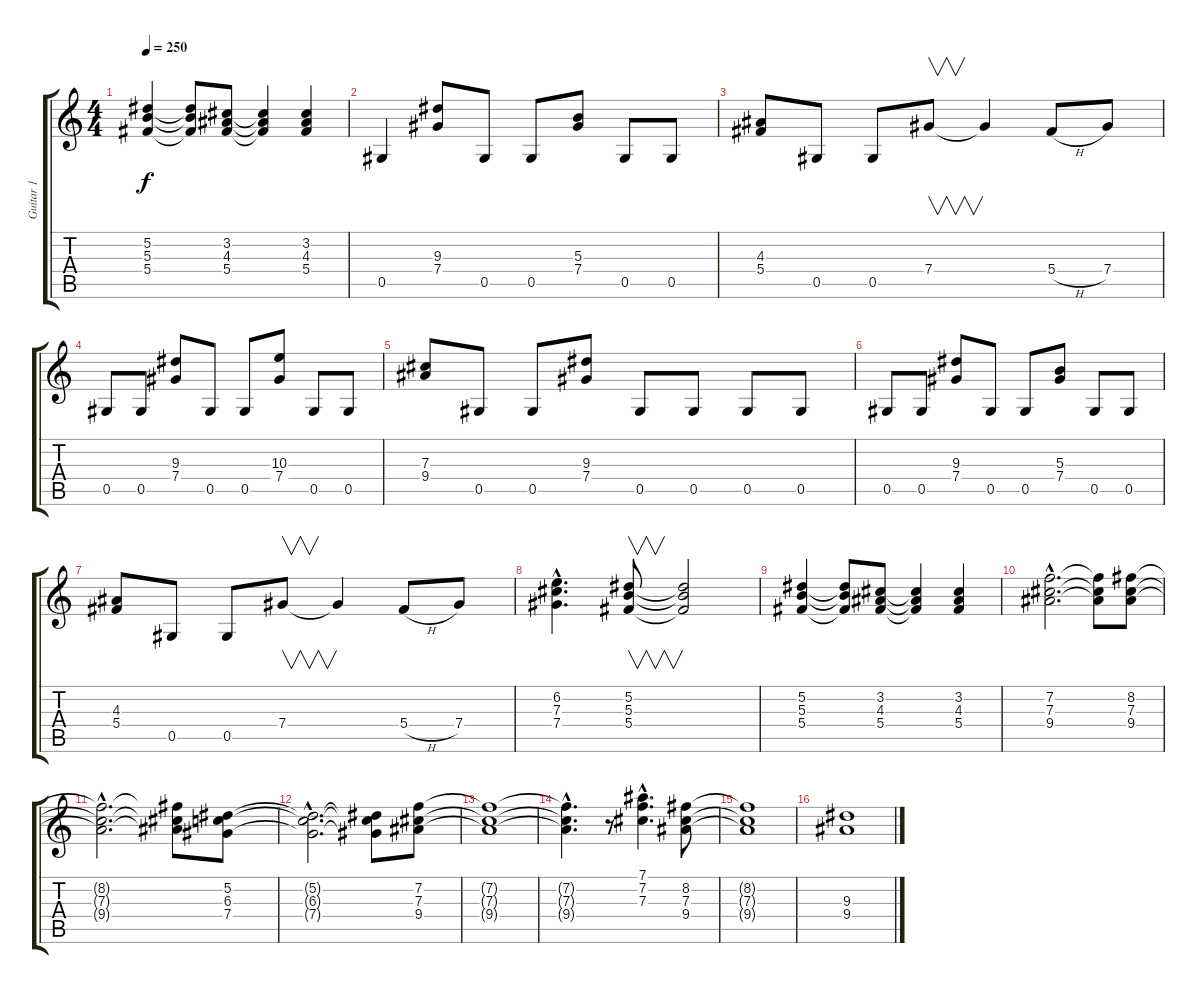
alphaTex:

\track ("Guitar 1" "Guitar 1") {instrument overdrivenguitar}
\staff {score tabs}
\tuning (Eb4 Bb3 Gb3 Db3 Ab2 Eb2) {hide}
\ts (4 4)
\tempo 250
\clef g2
\ks c
(5.2 5.3 5.4).4{dy f} (5.2{t} 5.3{t} 5.4{t}).8 (3.2 4.3 5.4).8 (3.2{t} 4.3{t} 5.4{t}).4 (3.2 4.3 5.4).4 |
0.5.4 (9.3 7.4).8 0.5.8 0.5.8 (5.3 7.4).8 0.5.8 0.5.8 |
(4.3 5.4).8 0.5.8 0.5.8 7.4.8{v} 7.4{t}.4 5.4{h}.8 7.4.8 |
0.5.8 0.5.8 (9.3 7.4).8 0.5.8 0.5.8 (10.3 7.4).8 0.5.8 0.5.8 |
(7.3 9.4).8 0.5.8 0.5.8 (9.3 7.4).8 0.5.8 0.5.8 0.5.8 0.5.8 |
0.5.8 0.5.8 (9.3 7.4).8 0.5.8 0.5.8 (5.3 7.4).8 0.5.8 0.5.8 |
(4.3 5.4).8 0.5.8 0.5.8 7.4.8{v} 7.4{t}.4 5.4{h}.8 7.4.8 |
(6.2{hac} 7.3{hac} 7.4{hac}).4{d} (5.2 5.3 5.4).8{v} (5.2{t} 5.3{t} 5.4{t}).2 |
(5.2 5.3 5.4).4 (5.2{t} 5.3{t} 5.4{t}).8 (3.2 4.3 5.4).8 (3.2{t} 4.3{t} 5.4{t}).4 (3.2 4.3 5.4).4 |
(7.2{hac} 7.3{hac} 9.4{hac}).2{d} (7.2{t} 7.3{t} 9.4{t}).8 (8.2 7.3 9.4).8 |
(8.2{hac t} 7.3{hac t} 9.4{hac t}).2{d} (8.2{t} 7.3{t} 9.4{t}).8 (5.2 6.3 7.4).8 |
(5.2{hac t} 6.3{hac t} 7.4{hac t}).2{d} (5.2{t} 6.3{t} 7.4{t}).8 (7.2 7.3 9.4).8 |
(7.2{t} 7.3{t} 9.4{t}).1 |
(7.2{hac t} 7.3{hac t} 9.4{hac t}).4{d} r.8 (7.1{hac} 7.2{hac} 7.3{hac}).4{d} (8.2 7.3 9.4).8 |
(8.2{t} 7.3{t} 9.4{t}).1 |
(9.3 9.4).1
